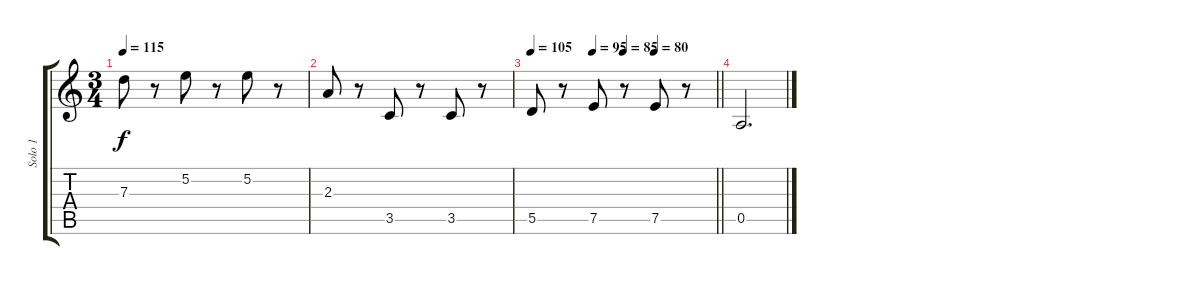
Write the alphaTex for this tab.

\track ("Solo 1" "Solo 1") {instrument distortionguitar}
\staff {score tabs}
\tuning (E4 B3 G3 D3 A2 E2) {hide}
\ts (3 4)
\tempo 115
\clef g2
\ks aminor
7.3.8{dy f} r.8 5.2.8 r.8 5.2.8 r.8 |
2.3.8 r.8 3.5.8 r.8 3.5.8 r.8 |
\tempo 105
\tempo (95 0.3333333333333333)
\tempo (85 0.5)
\tempo (80 0.6666666666666666)
\barLineRight lightlight
5.5.8 r.8 7.5.8 r.8 7.5.8 r.8 |
0.5.2{d}
